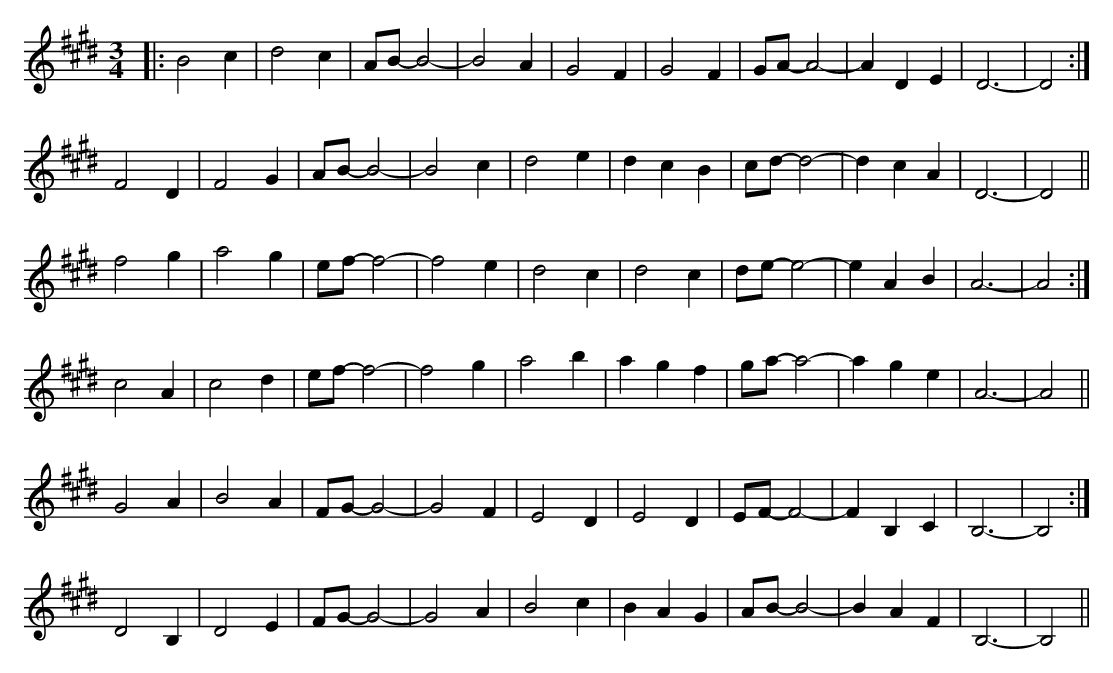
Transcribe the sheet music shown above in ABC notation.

X:1
M:3/4
K:Bmix
|:B4 c2|d4 c2|AB- B4-|B4 A2|G4 F2|G4 F2|GA- A4-|A2 D2 E2|D6-|D4:|
F4 D2|F4 G2|AB- B4-|B4 c2|d4 e2|d2 c2 B2|cd- d4-|d2 c2 A2|D6-|D4||
f4 g2|a4 g2|ef- f4-|f4 e2|d4 c2|d4 c2|de- e4-|e2 A2 B2|A6-|A4:|
c4 A2|c4 d2|ef- f4-|f4 g2|a4 b2|a2 g2 f2|ga- a4-|a2 g2 e2|A6-|A4||
G4 A2|B4 A2|FG- G4-|G4 F2|E4 D2|E4 D2|EF- F4-|F2 B,2 C2|B,6-|B,4:|
D4 B,2|D4 E2|FG- G4-|G4 A2|B4 c2|B2 A2 G2|AB- B4-|B2 A2 F2|B,6-|B,4||
